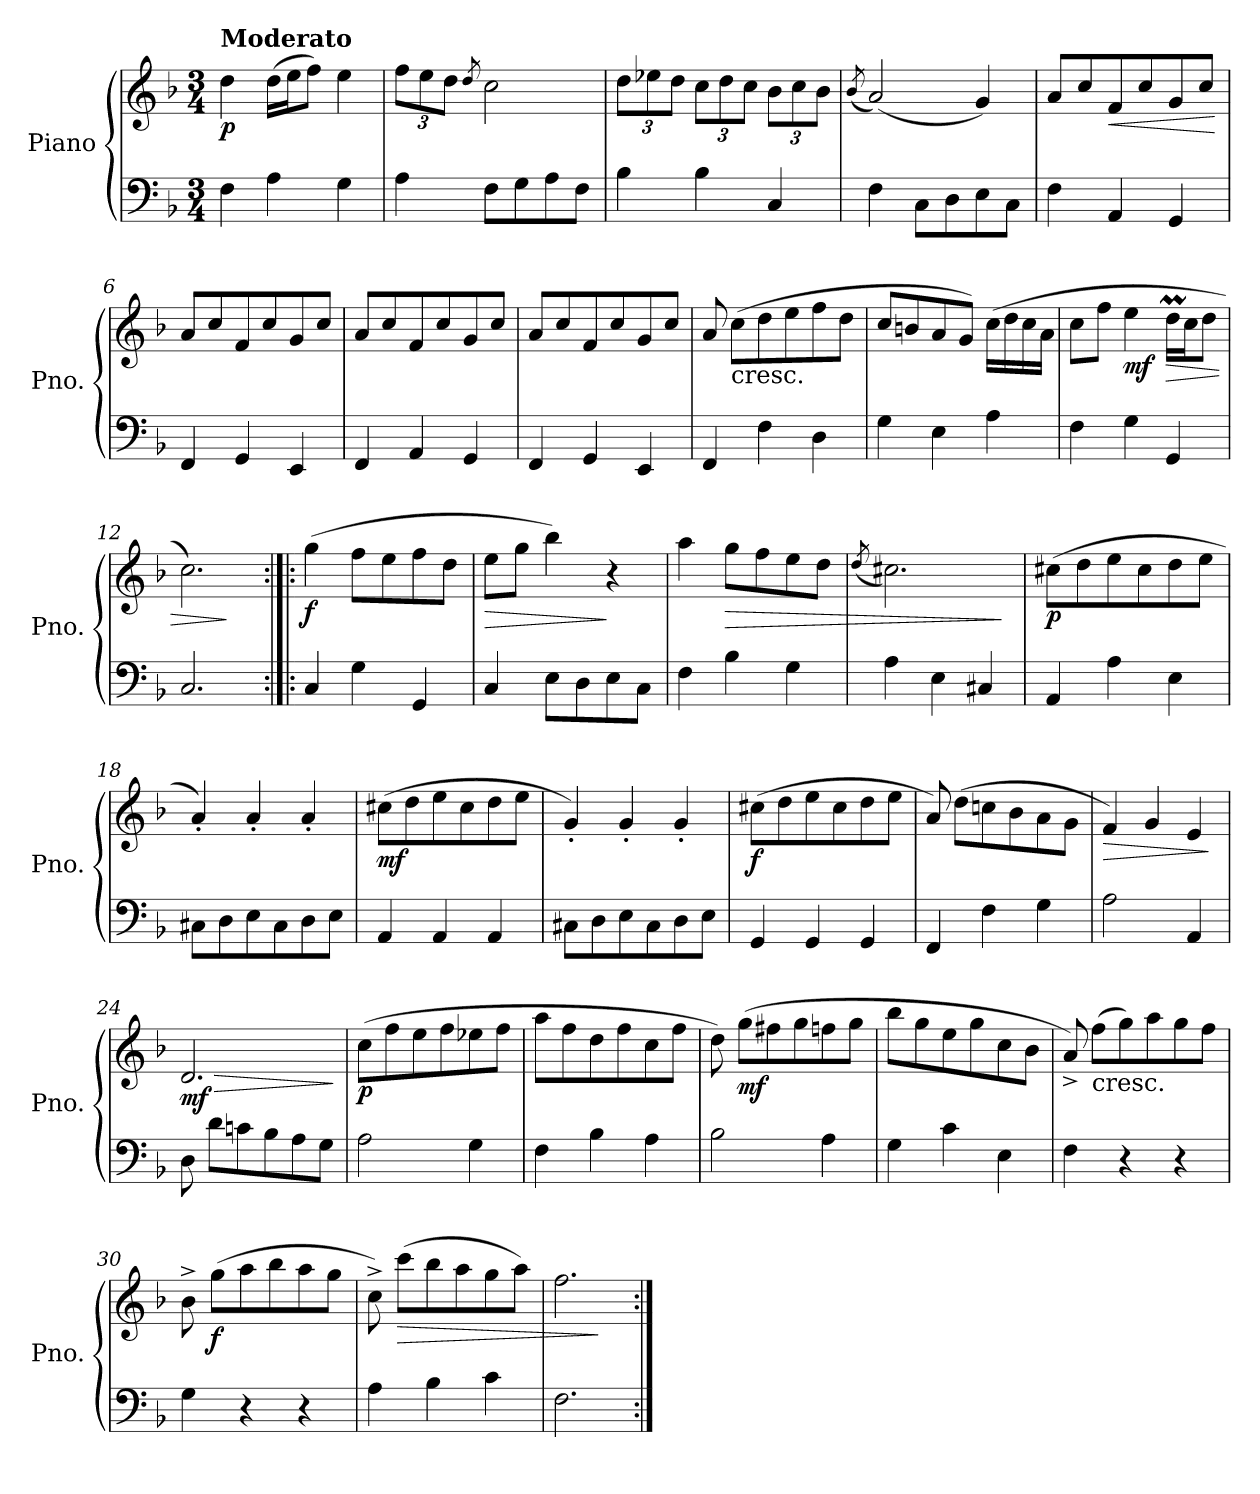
**kern	**kern	**dynam
*part1	*part1	*part1
*staff2	*staff1	*staff1/2
*I"Piano	*	*
*I'Pno.	*	*
*clefF4	*clefG2	*
*k[b-]	*k[b-]	*
*M3/4	*M3/4	*
=1	=1	=1
!	!LO:TX:a:B:t=Moderato	!
!	!	!LO:DY:b
4F<\	4dd\	p
4A<\	(16dd\LL	.
.	16ee\J	.
.	8ff\J)	.
4G<\	4ee\	.
=2	=2	=2
*	*Xbrackettup	*
4A<\	12ff\L	.
.	12ee\	.
.	12dd\J	.
.	8qdd/	.
8F<\L	2cc\	.
8G<\	.	.
8A<\	.	.
8F<\J	.	.
=3	=3	=3
4B-<\	12dd\L	.
.	12ee-X\	.
.	12dd\J	.
4B-<\	12cc\L	.
.	12dd\	.
.	12cc\J	.
4C</	12b-\L	.
.	12cc\	.
.	12b-\J	.
=4	=4	=4
.	(8qb-/	.
4F<\	(2a/)	.
8C<\L	.	.
8D<\	.	.
8E<\	4g/)	.
8C<\J	.	.
!!LO:LB:g=z
=5	=5	=5
4F<\	8a/L	.
.	8cc/	.
!	!	!LO:HP:b
4AA</	8f/	<
.	8cc/	.
4GG</	8g/	.
.	8cc/J	.
.	.	[
=6	=6	=6
4FF</	8a/L	.
.	8cc/	.
4GG</	8f/	.
.	8cc/	.
4EE</	8g/	.
.	8cc/J	.
=7	=7	=7
4FF</	8a/L	.
.	8cc/	.
4AA</	8f/	.
.	8cc/	.
4GG</	8g/	.
.	8cc/J	.
=8	=8	=8
4FF</	8a/L	.
.	8cc/	.
4GG</	8f/	.
.	8cc/	.
4EE</	8g/	.
.	8cc/J	.
=9	=9	=9
4FF</	8a/	.
!	!LO:TX:b:t=cresc.	!
.	(8cc\L	.
4F<\	8dd\	.
.	8ee\	.
4D<\	8ff\	.
.	8dd\J	.
!!LO:LB:g=z
=10	=10	=10
4G<\	8cc/L	.
.	8bn/	.
4E<\	8a/	.
.	8g/J)	.
4A<\	(16cc\LL	.
.	16dd\	.
.	16cc\	.
.	16a\JJ	.
!!LO:LB:g=z
=11	=11	=11
4F<\	8cc\L	.
.	8ff\J	.
!	!	!LO:DY:b
4G<\	4ee\	mf
!	!	!LO:HP:b
4GG</	16ddM\LL	>
.	16cc\J	.
.	8dd\J	.
=12	=12	=12
2.C</	2.cc\)	.
.	.	]
=13:|!|:	=13:|!|:	=13:|!|:
!	!	!LO:DY:b
4C</	(4gg\	f
4G<\	8ff\L	.
.	8ee\	.
4GG</	8ff\	.
.	8dd\J	.
=14	=14	=14
!	!	!LO:HP:b
4C</	8ee\L	>
.	8gg\J	.
8E<\L	4bb-\)	.
8D<\	.	.
8E<\	4r	]
8C<\J	.	.
=15	=15	=15
4F<\	4aa\	.
!	!	!LO:HP:b
4B-<\	8gg\L	>
.	8ff\	.
4G<\	8ee\	.
.	8dd\J	.
=16	=16	=16
.	(8qdd/	.
4A<\	2.cc#X\)	.
4E<\	.	.
4C#X</	.	.
.	.	]
!!LO:LB:g=z
=17	=17	=17
!	!	!LO:DY:b
4AA</	(8cc#X\L	p
.	8dd\	.
4A<\	8ee\	.
.	8cc#\	.
4E<\	8dd\	.
.	8ee\J	.
!!LO:PB:g=z
=18	=18	=18
8C#X<\L	4a'/)	.
8D<\	.	.
8E<\	4a'/	.
8C#<\	.	.
8D<\	4a'/	.
8E<\J	.	.
=19	=19	=19
!	!	!LO:DY:b
4AA</	(8cc#X\L	mf
.	8dd\	.
4AA</	8ee\	.
.	8cc#\	.
4AA</	8dd\	.
.	8ee\J	.
=20	=20	=20
8C#X<\L	4g'/)	.
8D<\	.	.
8E<\	4g'/	.
8C#<\	.	.
8D<\	4g'/	.
8E<\J	.	.
=21	=21	=21
!	!	!LO:DY:b
4GG</	(8cc#X\L	f
.	8dd\	.
4GG</	8ee\	.
.	8cc#\	.
4GG</	8dd\	.
.	8ee\J	.
=22	=22	=22
4FF</	8a/)	.
.	(8dd\L	.
4F<\	8ccn\	.
.	8b-\	.
4G<\	8a\	.
.	8g\J	.
=23	=23	=23
!	!	!LO:HP:b
2A<\	4f/)	>
.	4g/	.
4AA</	4e/	.
.	.	]
!!LO:LB:g=z
=24	=24	=24
!	!	!LO:HP:b
!	!	!LO:DY:n=1:b
8D<\	2.d/	> mf
8d<\L	.	.
8cn<\	.	.
8B-<\	.	.
8A<\	.	.
8G<\J	.	.
.	.	]
=25	=25	=25
!	!	!LO:DY:b
2A<\	(8cc\L	p
.	8ff\	.
.	8ee\	.
.	8ff\	.
4G<\	8ee-X\	.
.	8ff\J	.
!!LO:LB:g=z
=26	=26	=26
4F<\	8aa\L	.
.	8ff\	.
4B-<\	8dd\	.
.	8ff\	.
4A<\	8cc\	.
.	8ff\J	.
=27	=27	=27
2B-<\	8dd\)	.
!	!	!LO:DY:b
.	(8gg\L	mf
.	8ff#X\	.
.	8gg\	.
4A<\	8ffn\	.
.	8gg\J	.
=28	=28	=28
4G<\	8bb-\L	.
.	8gg\	.
4c<\	8ee\	.
.	8gg\	.
4E<\	8cc\	.
.	8b-\J	.
=29	=29	=29
4F<\	8a^/)	.
!	!LO:TX:b:t=cresc.	!
.	(8ff\L	.
4r	8gg\)	.
.	8aa\	.
4r	8gg\	.
.	8ff\J	.
=30	=30	=30
4G<\	8b-^\	.
!	!	!LO:DY:b
.	(8gg\L	f
4r	8aa\	.
.	8bb-\	.
4r	8aa\	.
.	8gg\J	.
=31	=31	=31
4A<\	8cc^\)	.
!	!	!LO:HP:b
.	(8ccc\L	>
4B-<\	8bb-\	.
.	8aa\	.
4c<\	8gg\	.
.	8aa\J)	.
!!LO:LB:g=z
=32	=32	=32
2.F<\	2.ff\	.
.	.	]
=:|!	=:|!	=:|!
*-	*-	*-
